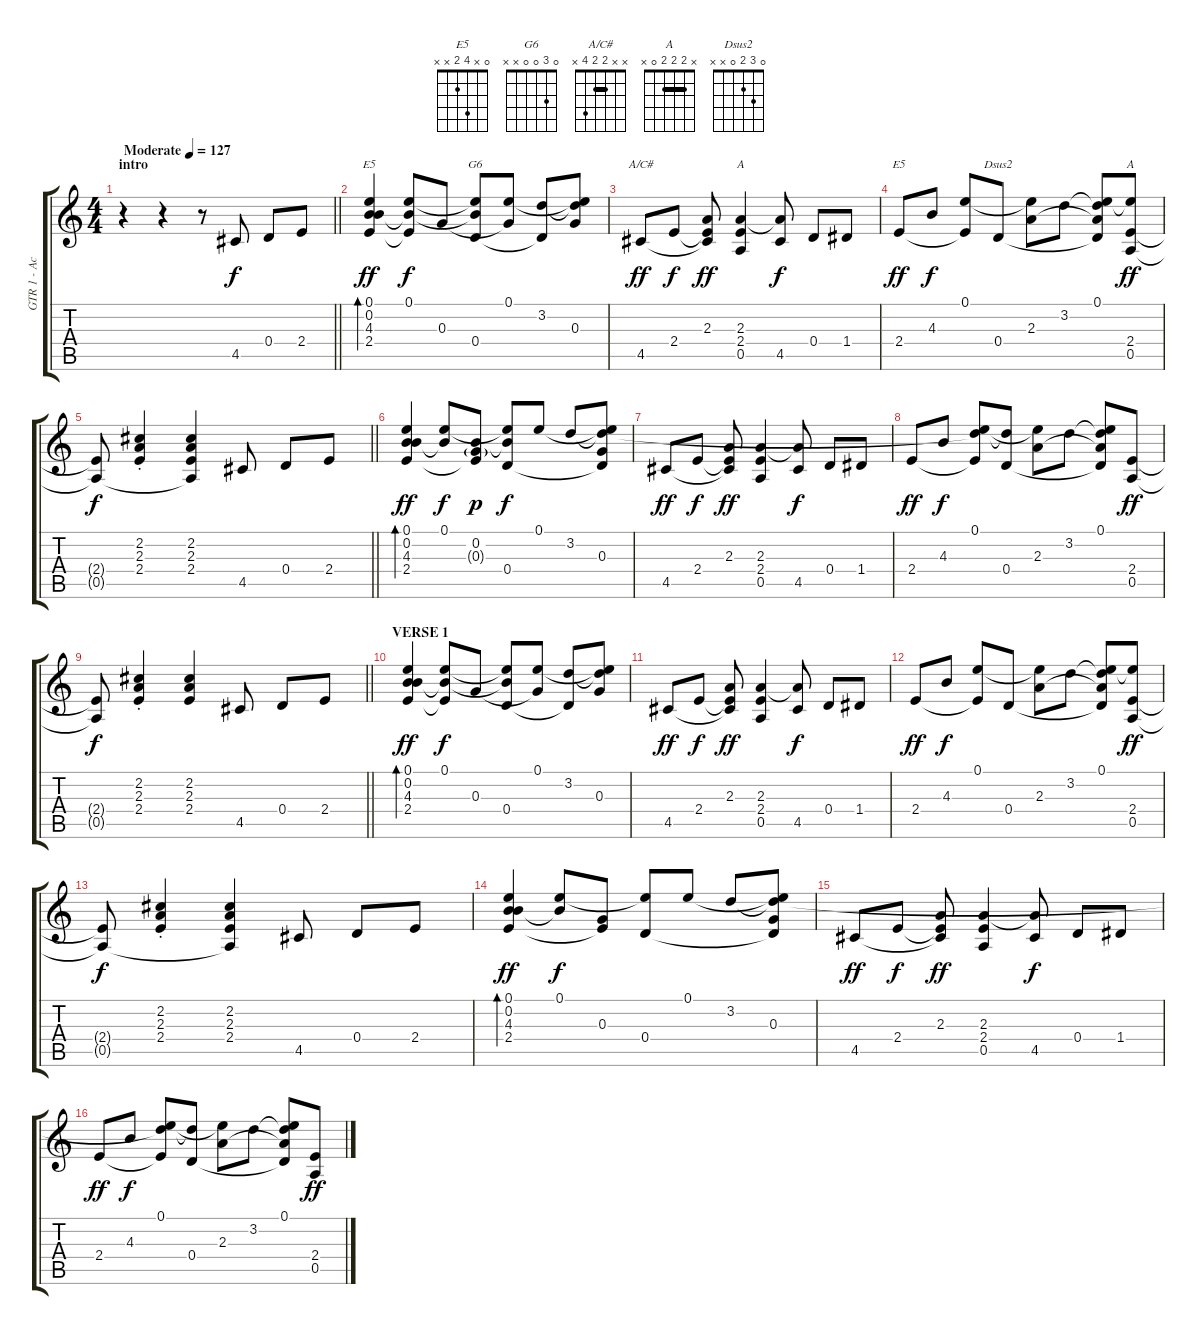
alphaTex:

\track ("GTR 1 - Acoustic" "GTR 1 - Ac") {instrument acousticguitarsteel}
\staff {score tabs}
\tuning (E4 B3 G3 D3 A2 E2) {hide}
\chord ("E5" 0 0 4 2 x x)
\chord ("G6" 0 3 0 0 x x)
\chord ("A/C#" x x 2 2 4 x) {barre 2}
\chord ("A" x x 2 2 0 x) {barre 2}
\chord ("E5" 0 x 4 2 x x)
\chord ("Dsus2" 0 3 2 0 x x)
\chord ("A" x 2 2 2 0 x) {barre 2}
\ts (4 4)
\section ("" "intro")
\tempo (127 "Moderate")
\clef g2
\barLineRight lightlight
\ks c
r.4{dy f instrument acousticguitarsteel} r.4 r.8 4.5.8 0.4.8 2.4.8 |
(0.1 0.2 4.3 2.4).4{bd 120 ch "E5" dy ff} (0.1 0.2{t} 2.4{t}).8{dy f} 0.3.8 (0.1{t} 0.2{t} 0.4).8{ch "G6"} (0.1 0.3{t}).8 (3.2 0.4{t}).8 (0.1{t} 3.2{t} 0.3).8 |
4.5.8{ch "A/C#" dy ff} 2.4.8{dy f} (2.3 2.4{t} 4.5{t}).8{dy ff} (2.3 2.4 0.5).4{ch "A"} (2.3{t} 4.5).8{dy f} 0.4.8 1.4.8 |
2.4.8{ch "E5" dy ff} 4.3.8{dy f} (0.1 2.4{t}).8 0.4.8{ch "Dsus2"} (0.1{t} 2.3).8 3.2.8 (0.1 3.2{t} 2.3{t} 0.4{t}).8 (0.1{t} 2.4 0.5).8{ch "A" dy ff} |
\barLineRight lightlight
(2.4{t} 0.5{t}).8{dy f} (2.2{st} 2.3{st} 2.4{st}).4 (2.2 2.3 2.4 0.5{t}).4 4.5.8 0.4.8 2.4.8 |
(0.1 0.2 4.3 2.4).4{bd 60 dy ff} (0.1 0.2{t}).8{dy f} (0.2 0.3{g} 2.4{t}).8{dy p} (0.1{t} 0.2{t} 0.4).8{dy f} 0.1.8 3.2.8 (0.1{t} 3.2{t} 0.3 0.4{t}).8 |
4.5.8{dy ff} 2.4.8{dy f} (2.3 2.4{t} 4.5{t}).8{dy ff} (2.3 2.4 0.5).4 (2.3{t} 4.5).8{dy f} 0.4.8 1.4.8 |
2.4.8{dy ff} 4.3.8{dy f} (0.1 3.2{t} 2.4{t}).8 (3.2{t} 0.4).8 (0.1{t} 2.3).8 3.2.8 (0.1 3.2{t} 2.3{t} 0.4{t}).8 (2.4 0.5).8{dy ff} |
\barLineRight lightlight
(2.4{t} 0.5{t}).8{dy f} (2.2{st} 2.3{st} 2.4{st}).4 (2.2 2.3 2.4).4 4.5.8 0.4.8 2.4.8 |
\section ("" "VERSE 1")
(0.1 0.2 4.3 2.4).4{bd 120 dy ff} (0.1 0.2{t} 2.4{t}).8{dy f} 0.3.8 (0.1{t} 0.2{t} 0.4).8 (0.1 0.3{t}).8 (3.2 0.4{t}).8 (0.1{t} 3.2{t} 0.3).8 |
4.5.8{dy ff} 2.4.8{dy f} (2.3 2.4{t} 4.5{t}).8{dy ff} (2.3 2.4 0.5).4 (2.3{t} 4.5).8{dy f} 0.4.8 1.4.8 |
2.4.8{dy ff} 4.3.8{dy f} (0.1 2.4{t}).8 0.4.8 (0.1{t} 2.3).8 3.2.8 (0.1 3.2{t} 2.3{t} 0.4{t}).8 (0.1{t} 2.4 0.5).8{dy ff} |
(2.4{t} 0.5{t}).8{dy f} (2.2{st} 2.3{st} 2.4{st}).4 (2.2 2.3 2.4 0.5{t}).4 4.5.8 0.4.8 2.4.8 |
(0.1 0.2 4.3 2.4).4{bd 60 dy ff} (0.1 0.2{t}).8{dy f} (0.3 2.4{t}).8 (0.1{t} 0.4).8 0.1.8 3.2.8 (0.1{t} 3.2{t} 0.3 0.4{t}).8 |
4.5.8{dy ff} 2.4.8{dy f} (2.3 2.4{t} 4.5{t}).8{dy ff} (2.3 2.4 0.5).4 (2.3{t} 4.5).8{dy f} 0.4.8 1.4.8 |
2.4.8{dy ff} 4.3.8{dy f} (0.1 3.2{t} 2.4{t}).8 (3.2{t} 0.4).8 (0.1{t} 2.3).8 3.2.8 (0.1 3.2{t} 2.3{t} 0.4{t}).8 (2.4 0.5).8{dy ff}
